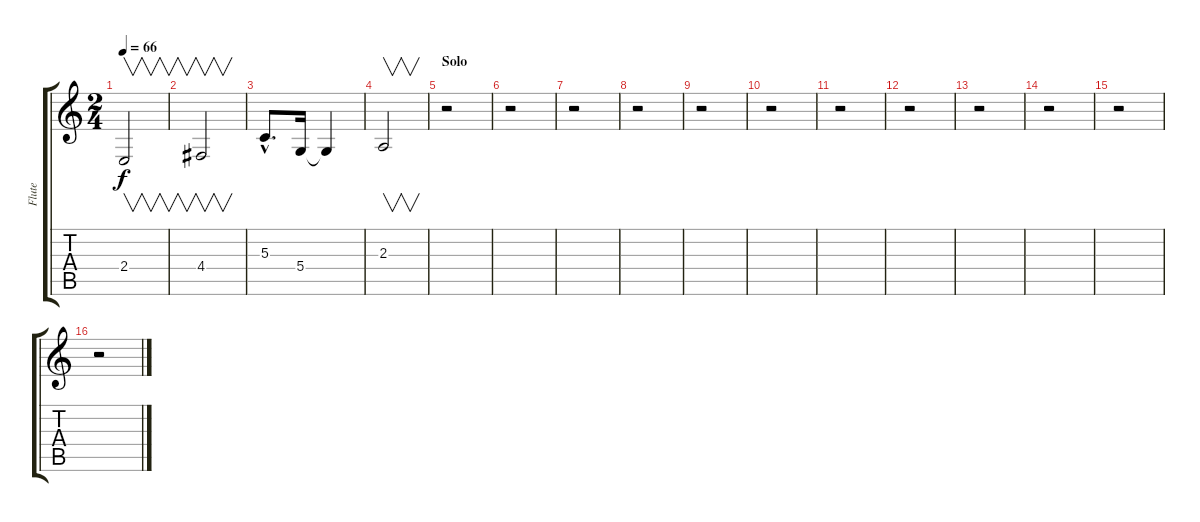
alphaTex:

\track ("Flute" "Flute") {instrument flute}
\staff {score tabs}
\tuning (E4 B3 G3 D3 A2 E2) {hide}
\ts (2 4)
\tempo 66
\clef g2
\ks c
2.4.2{v dy f} |
4.4.2{v} |
5.3{hac}.8{d} 5.4.16 5.4{t}.4 |
2.3.2{v} |
\section ("" "Solo")
r.2 |
r.2 |
r.2 |
r.2 |
r.2 |
r.2 |
r.2 |
r.2 |
r.2 |
r.2 |
r.2 |
r.2
